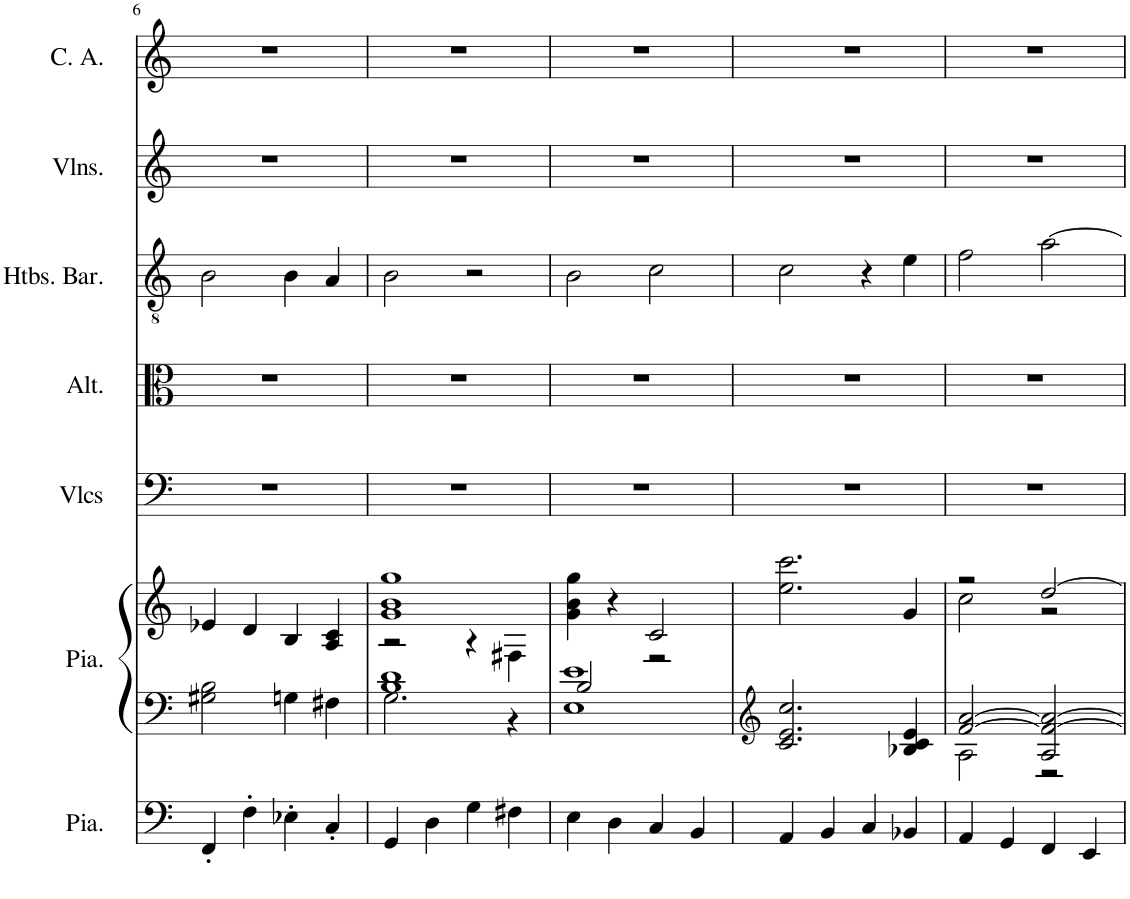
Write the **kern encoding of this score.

**kern	**kern	**kern	**kern	**kern	**kern	**kern	**kern
*part7	*part6	*part6	*part5	*part4	*part3	*part2	*part1
*staff8	*staff7	*staff6	*staff5	*staff4	*staff3	*staff2	*staff1
*I"Piano, Pedals	*I"Piano, Organ	*	*I"Violoncelles, Bass	*I"Altos, Tenor	*I"Hautbois Baryton, Alto	*I"Violons, Soprano	*I"Cor anglais, Baritone solo
*I'Pia.	*I'Pia.	*	*I'Vlcs	*I'Alt.	*I'Htbs. Bar.	*I'Vlns.	*I'C. A.
!!LO:PB:g=z
*clefF4	*clefF4	*clefG2	*clefF4	*clefC3	*clefGv2	*clefG2	*clefG2
*	*	*	*	*	*	*	*Trd4c7
*k[]	*k[]	*k[]	*k[]	*k[]	*k[]	*k[]	*k[]
*M4/4	*M4/4	*M4/4	*M4/4	*M4/4	*M4/4	*M4/4	*M4/4
=6	=6	=6	=6	=6	=6	=6	=6
4FF'/	2G#X\ 2B\	4e-X/	1r	1r	2B\	1r	1r
4F'\	.	4d/	.	.	.	.	.
4E-X'\	4Gn\	4B/	.	.	4B\	.	.
4C'/	4F#X\	4A/ 4c/	.	.	4A/	.	.
=7	=7	=7	=7	=7	=7	=7	=7
*	*^	*^	*	*	*	*	*
4GG/	1B 1d	2.G\	1g 1b 1gg	2r	1r	1r	2B\	1r	1r
4D\	.	.	.	.	.	.	.	.	.
4G\	.	.	.	4r	.	.	2r	.	.
4F#X\	.	4r	.	4F#X\	.	.	.	.	.
*	*	*	*v	*v	*	*	*	*	*
=8	=8	=8	=8	=8	=8	=8	=8	=8
4E\	2B/	1E 1e	4g\ 4b\ 4gg\	1r	1r	2B\	1r	1r
4D\	.	.	4r	.	.	.	.	.
4C/	2r	.	2c/	.	.	2c\	.	.
4BB/	.	.	.	.	.	.	.	.
*	*v	*v	*	*	*	*	*	*
=9	=9	=9	=9	=9	=9	=9	=9
*	*clefG2	*	*	*	*	*	*
4AA/	2.c/ 2.e/ 2.cc/	2.ee\ 2.ccc\	1r	1r	2c\	1r	1r
4BB/	.	.	.	.	.	.	.
4C/	.	.	.	.	4r	.	.
4BB-X/	4B-X/ 4c/ 4e/	4g/	.	.	4e\	.	.
=10	=10	=10	=10	=10	=10	=10	=10
*	*^	*^	*	*	*	*	*
4AA/	[2f/ [2a/	2A\	2r	2cc\	1r	1r	2f\	1r	1r
4GG/	.	.	.	.	.	.	.	.	.
4FF/	2A/ 2f/_ 2a/_	2r	[2dd/	2r	.	.	[2a\	.	.
4EE/	.	.	.	.	.	.	.	.	.
*	*v	*v	*	*	*	*	*	*	*
*	*	*v	*v	*	*	*	*	*
=	=	=	=	=	=	=	=
*-	*-	*-	*-	*-	*-	*-	*-
